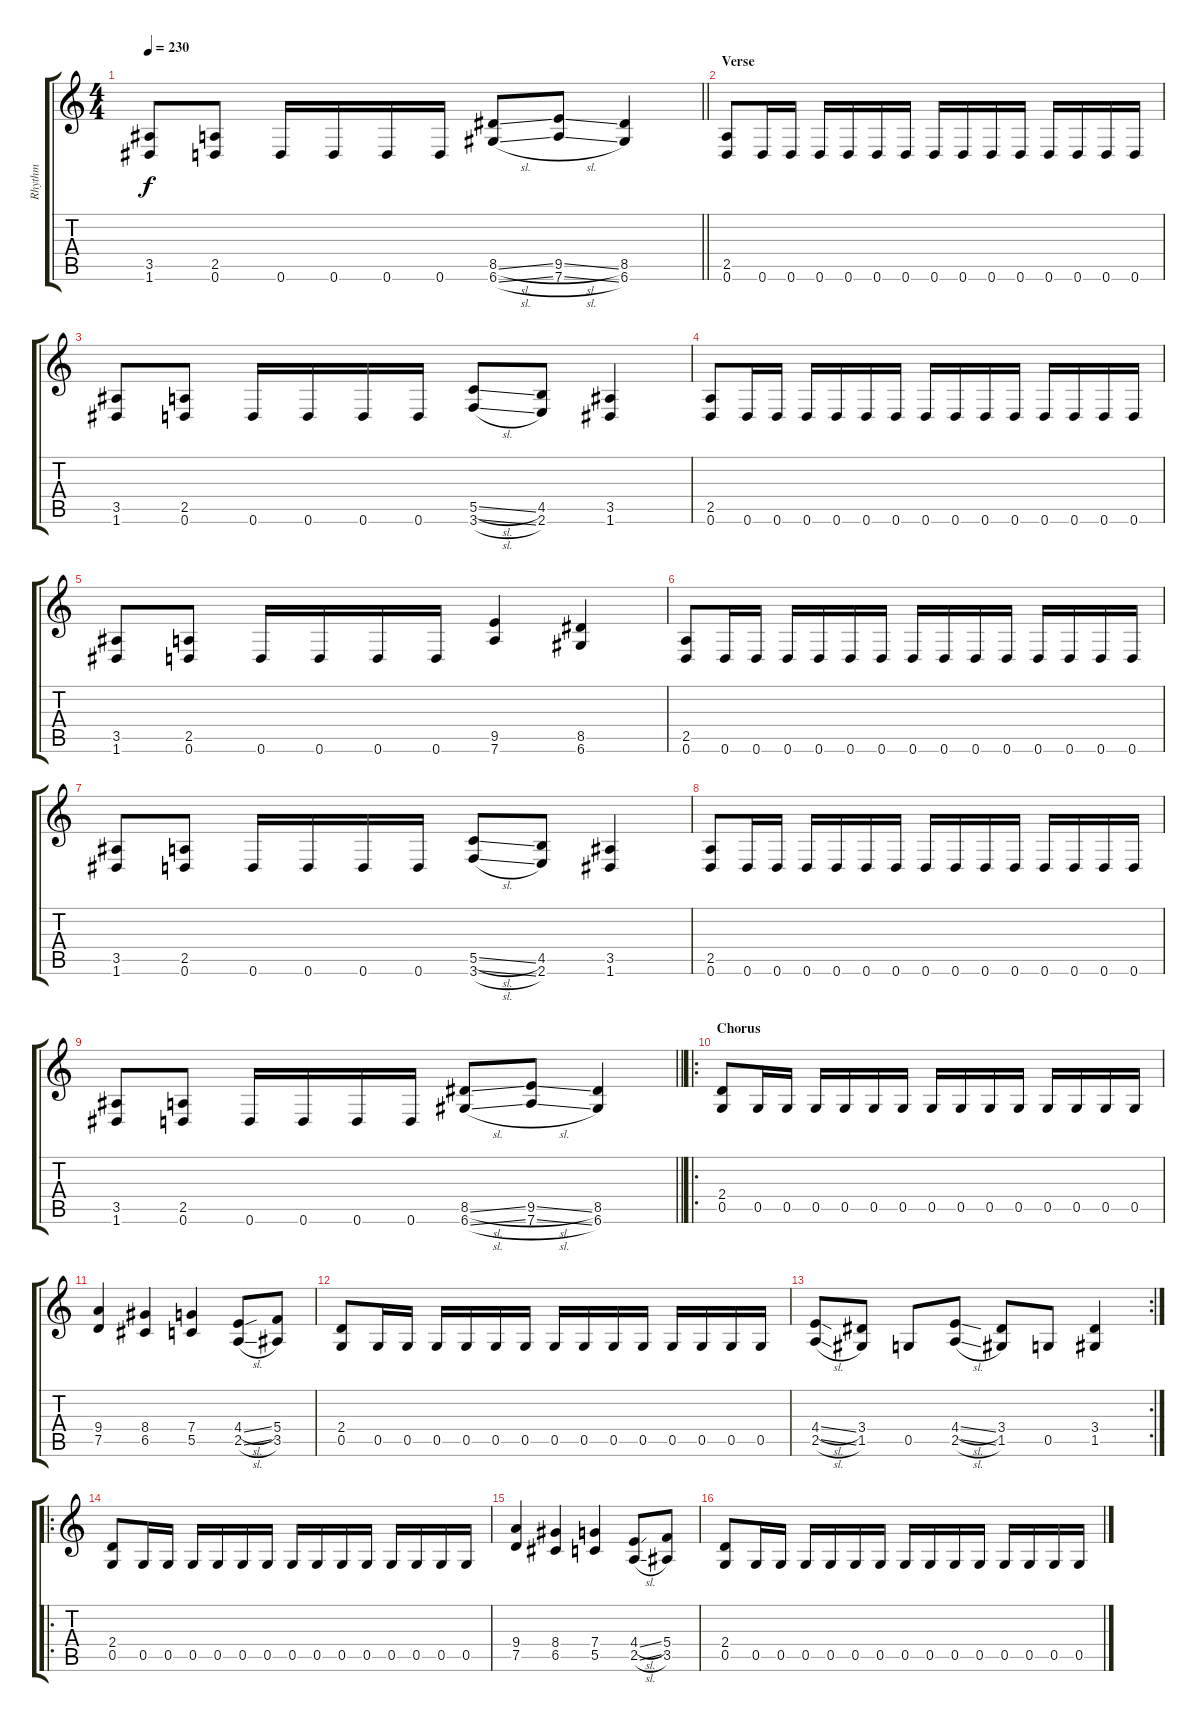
\track ("Rhythm" "Rhythm") {instrument distortionguitar}
\staff {score tabs}
\tuning (D4 A3 F3 C3 G2 D2) {hide}
\ts (4 4)
\tempo 230
\clef g2
\barLineRight lightlight
\ks c
(3.5 1.6).8{dy f} (2.5 0.6).8 0.6.16 0.6.16 0.6.16 0.6.16 (8.5{sl} 6.6{sl}).8 (9.5{sl} 7.6{sl}).8 (8.5 6.6).4 |
\section ("" "Verse")
(2.5 0.6).8 0.6.16 0.6.16 0.6.16 0.6.16 0.6.16 0.6.16 0.6.16 0.6.16 0.6.16 0.6.16 0.6.16 0.6.16 0.6.16 0.6.16 |
(3.5 1.6).8 (2.5 0.6).8 0.6.16 0.6.16 0.6.16 0.6.16 (5.5{sl} 3.6{sl}).8 (4.5 2.6).8 (3.5 1.6).4 |
(2.5 0.6).8 0.6.16 0.6.16 0.6.16 0.6.16 0.6.16 0.6.16 0.6.16 0.6.16 0.6.16 0.6.16 0.6.16 0.6.16 0.6.16 0.6.16 |
(3.5 1.6).8 (2.5 0.6).8 0.6.16 0.6.16 0.6.16 0.6.16 (9.5 7.6).4 (8.5 6.6).4 |
(2.5 0.6).8 0.6.16 0.6.16 0.6.16 0.6.16 0.6.16 0.6.16 0.6.16 0.6.16 0.6.16 0.6.16 0.6.16 0.6.16 0.6.16 0.6.16 |
(3.5 1.6).8 (2.5 0.6).8 0.6.16 0.6.16 0.6.16 0.6.16 (5.5{sl} 3.6{sl}).8 (4.5 2.6).8 (3.5 1.6).4 |
(2.5 0.6).8 0.6.16 0.6.16 0.6.16 0.6.16 0.6.16 0.6.16 0.6.16 0.6.16 0.6.16 0.6.16 0.6.16 0.6.16 0.6.16 0.6.16 |
\barLineRight lightlight
(3.5 1.6).8 (2.5 0.6).8 0.6.16 0.6.16 0.6.16 0.6.16 (8.5{sl} 6.6{sl}).8 (9.5{sl} 7.6{sl}).8 (8.5 6.6).4 |
\ro
\section ("" "Chorus")
(2.4 0.5).8 0.5.16 0.5.16 0.5.16 0.5.16 0.5.16 0.5.16 0.5.16 0.5.16 0.5.16 0.5.16 0.5.16 0.5.16 0.5.16 0.5.16 |
(9.4 7.5).4 (8.4 6.5).4 (7.4 5.5).4 (4.4{sl} 2.5{sl}).8 (5.4 3.5).8 |
(2.4 0.5).8 0.5.16 0.5.16 0.5.16 0.5.16 0.5.16 0.5.16 0.5.16 0.5.16 0.5.16 0.5.16 0.5.16 0.5.16 0.5.16 0.5.16 |
\rc 2
(4.4{sl} 2.5{sl}).8 (3.4 1.5).8 0.5.8 (4.4{sl} 2.5{sl}).8 (3.4 1.5).8 0.5.8 (3.4 1.5).4 |
\ro
(2.4 0.5).8 0.5.16 0.5.16 0.5.16 0.5.16 0.5.16 0.5.16 0.5.16 0.5.16 0.5.16 0.5.16 0.5.16 0.5.16 0.5.16 0.5.16 |
(9.4 7.5).4 (8.4 6.5).4 (7.4 5.5).4 (4.4{sl} 2.5{sl}).8 (5.4 3.5).8 |
(2.4 0.5).8 0.5.16 0.5.16 0.5.16 0.5.16 0.5.16 0.5.16 0.5.16 0.5.16 0.5.16 0.5.16 0.5.16 0.5.16 0.5.16 0.5.16
